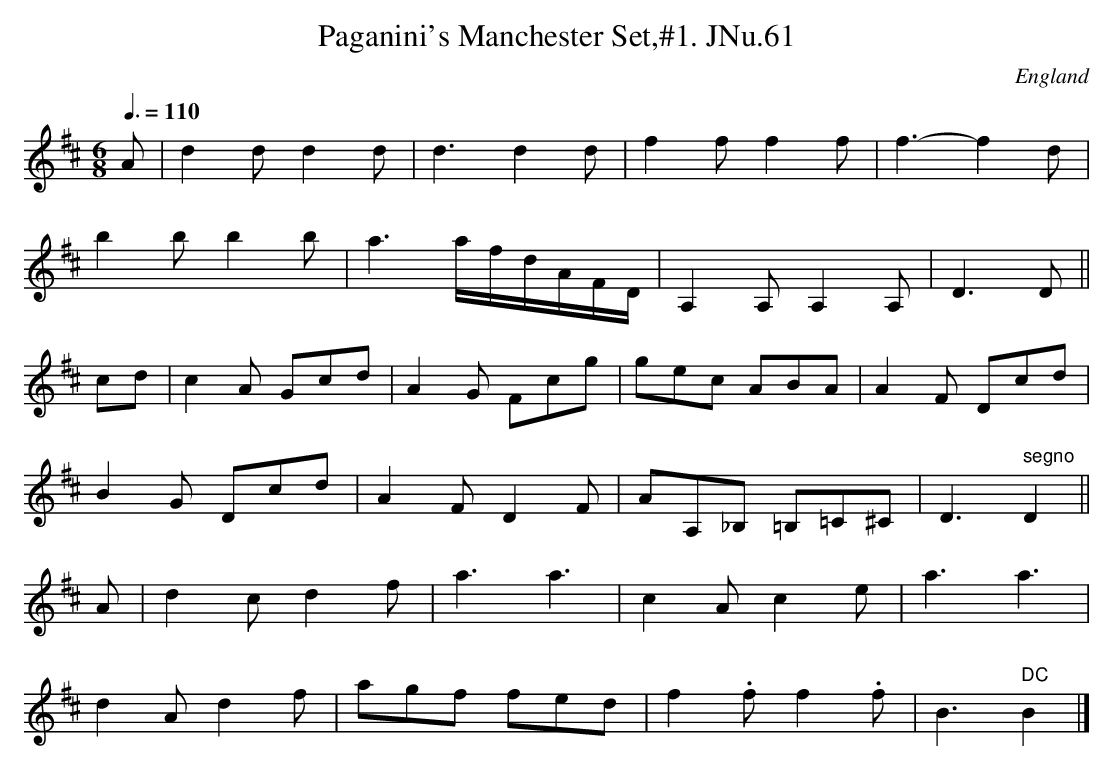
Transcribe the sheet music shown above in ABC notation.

X:1
T:Paganini's Manchester Set,#1. JNu.61
L:1/8
M:6/8
O:England
Q:3/8=110
K:D
A|d2dd2d|d3d2d|f2ff2f|f3-f2d|!
b2bb2b|a3a/f/d/A/F/D/|A,2A,A,2A,|D3D||!
cd|c2A Gcd|A2G Fcg|gec ABA|A2F Dcd|!
B2G Dcd|A2FD2F|AA,_B, =B,=C^C|D3" segno"D2||!
A|d2cd2f|a3a3|c2Ac2e|a3a3|!
d2Ad2f|agf fed|f2.ff2.f|B3" DC"B2|]
